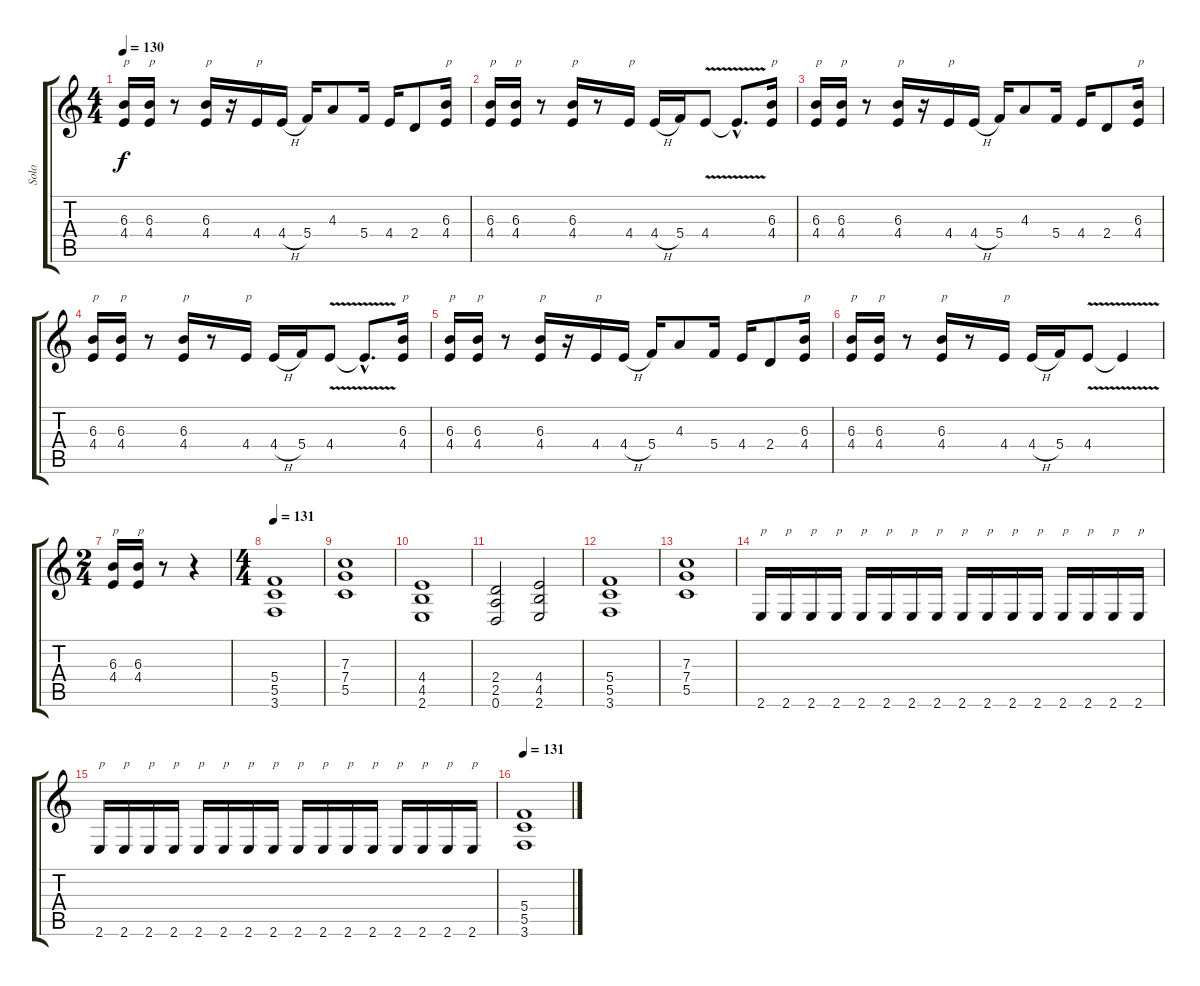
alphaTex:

\track ("Solo" "Solo") {instrument distortionguitar}
\staff {score tabs}
\tuning (D4 A3 F3 C3 G2 D2) {hide}
\ts (4 4)
\tempo 130
\clef g2
\ks c
(6.3 4.4).16{txt "p" dy f} (6.3 4.4).16{txt "p"} r.8 (6.3 4.4).16{txt "p"} r.16 4.4.16{txt "p"} 4.4{h}.16 5.4.16 4.3.8 5.4.16 4.4.16 2.4.8 (6.3 4.4).16{txt "p"} |
(6.3 4.4).16{txt "p"} (6.3 4.4).16{txt "p"} r.8 (6.3 4.4).16{txt "p"} r.8 4.4.16{txt "p"} 4.4{h}.16 5.4.16 4.4{v}.8 4.4{hac t}.8{d} (6.3 4.4).16{txt "p"} |
(6.3 4.4).16{txt "p"} (6.3 4.4).16{txt "p"} r.8 (6.3 4.4).16{txt "p"} r.16 4.4.16{txt "p"} 4.4{h}.16 5.4.16 4.3.8 5.4.16 4.4.16 2.4.8 (6.3 4.4).16{txt "p"} |
(6.3 4.4).16{txt "p"} (6.3 4.4).16{txt "p"} r.8 (6.3 4.4).16{txt "p"} r.8 4.4.16{txt "p"} 4.4{h}.16 5.4.16 4.4{v}.8 4.4{hac t}.8{d} (6.3 4.4).16{txt "p"} |
(6.3 4.4).16{txt "p"} (6.3 4.4).16{txt "p"} r.8 (6.3 4.4).16{txt "p"} r.16 4.4.16{txt "p"} 4.4{h}.16 5.4.16 4.3.8 5.4.16 4.4.16 2.4.8 (6.3 4.4).16{txt "p"} |
(6.3 4.4).16{txt "p"} (6.3 4.4).16{txt "p"} r.8 (6.3 4.4).16{txt "p"} r.8 4.4.16{txt "p"} 4.4{h}.16 5.4.16 4.4{v}.8 4.4{t}.4 |
\ts (2 4)
(6.3 4.4).16{txt "p"} (6.3 4.4).16{txt "p"} r.8 r.4 |
\ts (4 4)
\tempo 131
(5.4 5.5 3.6).1 |
(7.3 7.4 5.5).1 |
(4.4 4.5 2.6).1 |
(2.4 2.5 0.6).2 (4.4 4.5 2.6).2 |
(5.4 5.5 3.6).1 |
(7.3 7.4 5.5).1 |
2.6.16{txt "p"} 2.6.16{txt "p"} 2.6.16{txt "p"} 2.6.16{txt "p"} 2.6.16{txt "p"} 2.6.16{txt "p"} 2.6.16{txt "p"} 2.6.16{txt "p"} 2.6.16{txt "p"} 2.6.16{txt "p"} 2.6.16{txt "p"} 2.6.16{txt "p"} 2.6.16{txt "p"} 2.6.16{txt "p"} 2.6.16{txt "p"} 2.6.16{txt "p"} |
2.6.16{txt "p"} 2.6.16{txt "p"} 2.6.16{txt "p"} 2.6.16{txt "p"} 2.6.16{txt "p"} 2.6.16{txt "p"} 2.6.16{txt "p"} 2.6.16{txt "p"} 2.6.16{txt "p"} 2.6.16{txt "p"} 2.6.16{txt "p"} 2.6.16{txt "p"} 2.6.16{txt "p"} 2.6.16{txt "p"} 2.6.16{txt "p"} 2.6.16{txt "p"} |
\tempo 131
(5.4 5.5 3.6).1
